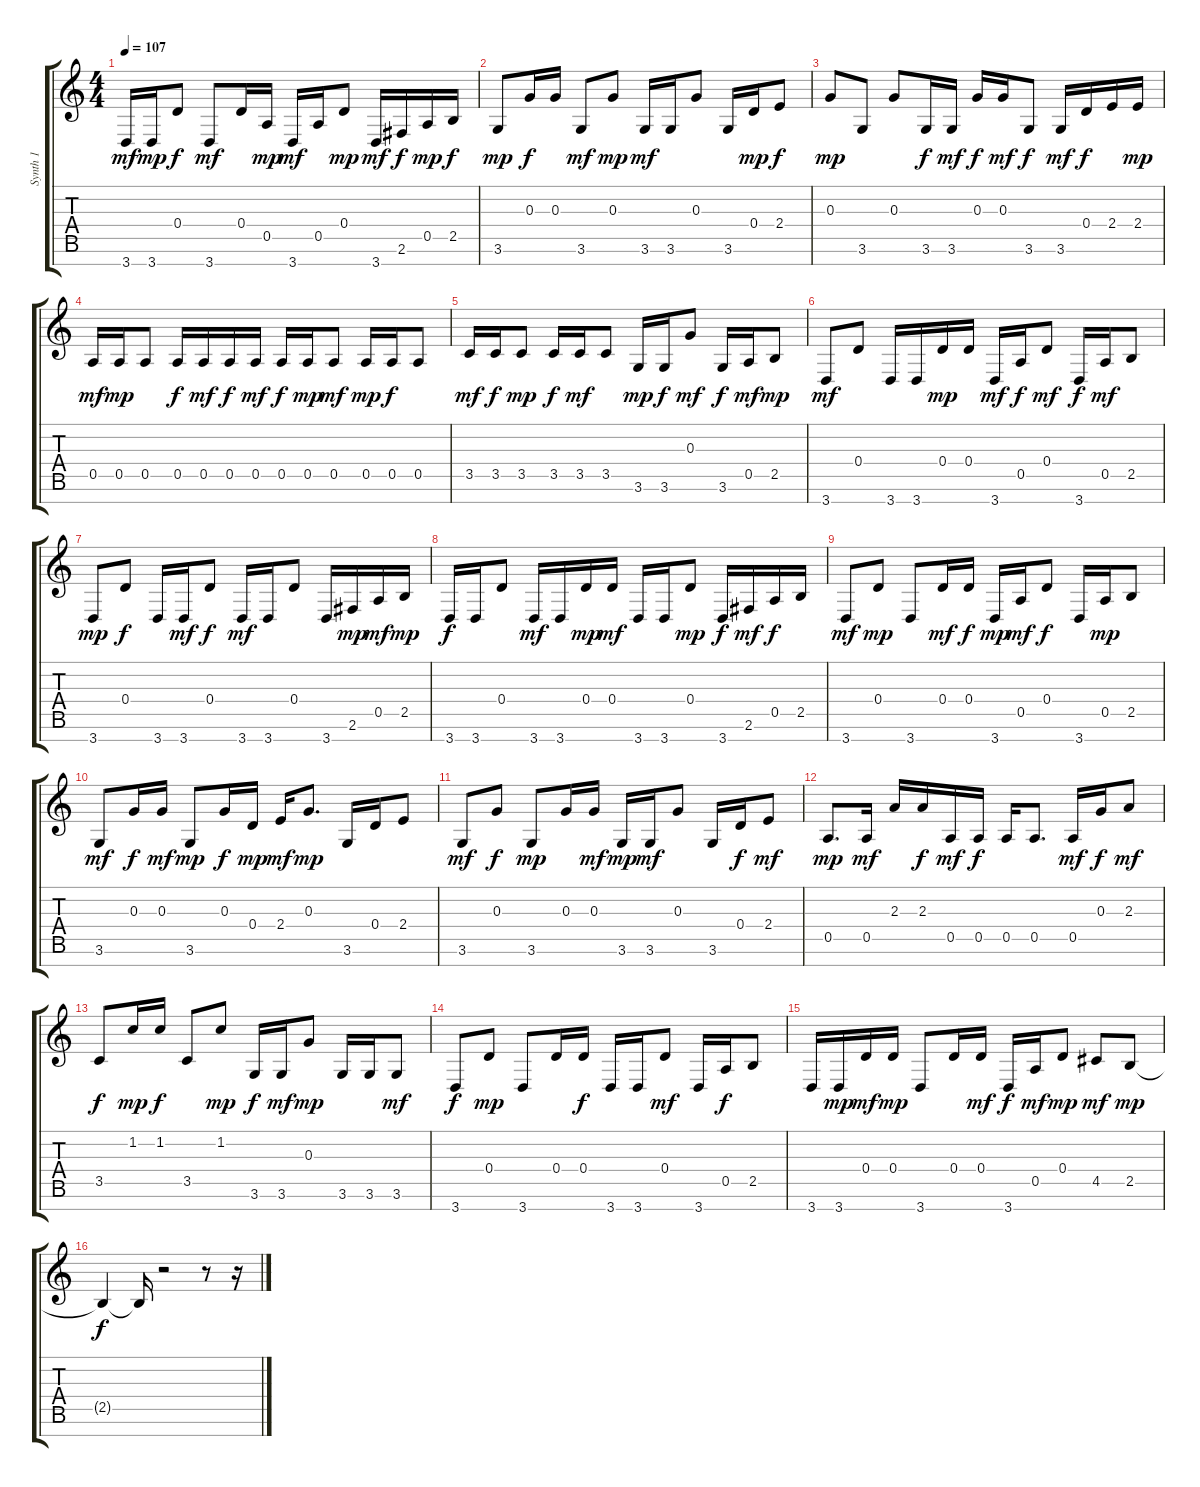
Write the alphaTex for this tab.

\track ("Synth 1" "Synth 1") {instrument distortionguitar}
\staff {score tabs}
\tuning (E4 B3 G3 D3 A2 E2 B1) {hide}
\ts (4 4)
\tempo 107
\clef g2
\ks c
3.7.16{dy mf} 3.7.16{dy mp} 0.4.8{dy f} 3.7.8{dy mf} 0.4.16 0.5.16{dy mp} 3.7.16{dy mf} 0.5.16 0.4.8{dy mp} 3.7.16{dy mf} 2.6.16{dy f} 0.5.16{dy mp} 2.5.16{dy f} |
3.6.8{dy mp} 0.3.16{dy f} 0.3.16 3.6.8{dy mf} 0.3.8{dy mp} 3.6.16{dy mf} 3.6.16 0.3.8 3.6.16 0.4.16{dy mp} 2.4.8{dy f} |
0.3.8{dy mp} 3.6.8 0.3.8 3.6.16{dy f} 3.6.16{dy mf} 0.3.16{dy f} 0.3.16{dy mf} 3.6.8{dy f} 3.6.16{dy mf} 0.4.16{dy f} 2.4.16 2.4.16{dy mp} |
0.5.16{dy mf} 0.5.16{dy mp} 0.5.8 0.5.16{dy f} 0.5.16{dy mf} 0.5.16{dy f} 0.5.16{dy mf} 0.5.16{dy f} 0.5.16{dy mp} 0.5.8{dy mf} 0.5.16{dy mp} 0.5.16{dy f} 0.5.8 |
3.5.16{dy mf} 3.5.16{dy f} 3.5.8{dy mp} 3.5.16{dy f} 3.5.16{dy mf} 3.5.8 3.6.16{dy mp} 3.6.16{dy f} 0.3.8{dy mf} 3.6.16{dy f} 0.5.16{dy mf} 2.5.8{dy mp} |
3.7.8{dy mf} 0.4.8 3.7.16 3.7.16 0.4.16{dy mp} 0.4.16 3.7.16{dy mf} 0.5.16{dy f} 0.4.8{dy mf} 3.7.16{dy f} 0.5.16{dy mf} 2.5.8 |
3.7.8{dy mp} 0.4.8{dy f} 3.7.16 3.7.16{dy mf} 0.4.8{dy f} 3.7.16{dy mf} 3.7.16 0.4.8 3.7.16 2.6.16{dy mp} 0.5.16{dy mf} 2.5.16{dy mp} |
3.7.16{dy f} 3.7.16 0.4.8 3.7.16{dy mf} 3.7.16 0.4.16{dy mp} 0.4.16{dy mf} 3.7.16 3.7.16 0.4.8{dy mp} 3.7.16{dy f} 2.6.16{dy mf} 0.5.16{dy f} 2.5.16 |
3.7.8{dy mf} 0.4.8{dy mp} 3.7.8 0.4.16{dy mf} 0.4.16{dy f} 3.7.16{dy mp} 0.5.16{dy mf} 0.4.8{dy f} 3.7.16 0.5.16{dy mp} 2.5.8 |
3.6.8{dy mf} 0.3.16{dy f} 0.3.16{dy mf} 3.6.8{dy mp} 0.3.16{dy f} 0.4.16{dy mp} 2.4.16{dy mf} 0.3.8{d dy mp} 3.6.16 0.4.16 2.4.8 |
3.6.8{dy mf} 0.3.8{dy f} 3.6.8{dy mp} 0.3.16 0.3.16{dy mf} 3.6.16{dy mp} 3.6.16{dy mf} 0.3.8 3.6.16 0.4.16{dy f} 2.4.8{dy mf} |
0.5.8{d dy mp} 0.5.16{dy mf} 2.3.16 2.3.16{dy f} 0.5.16{dy mf} 0.5.16{dy f} 0.5.16 0.5.8{d} 0.5.16{dy mf} 0.3.16{dy f} 2.3.8{dy mf} |
3.5.8{dy f} 1.2.16{dy mp} 1.2.16{dy f} 3.5.8 1.2.8{dy mp} 3.6.16{dy f} 3.6.16{dy mf} 0.3.8{dy mp} 3.6.16 3.6.16 3.6.8{dy mf} |
3.7.8{dy f} 0.4.8{dy mp} 3.7.8 0.4.16 0.4.16{dy f} 3.7.16 3.7.16 0.4.8{dy mf} 3.7.16 0.5.16{dy f} 2.5.8 |
3.7.16 3.7.16{dy mp} 0.4.16{dy mf} 0.4.16{dy mp} 3.7.8 0.4.16 0.4.16{dy mf} 3.7.16{dy f} 0.5.16{dy mf} 0.4.8{dy mp} 4.5.8{dy mf} 2.5.8{dy mp} |
2.5{t}.4{dy f} 2.5{t}.16 r.2 r.8 r.16
